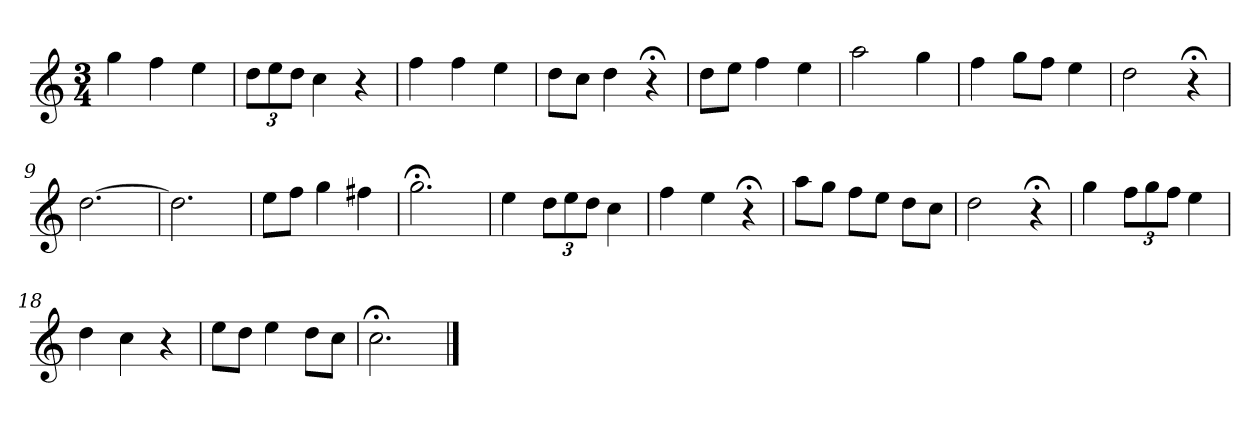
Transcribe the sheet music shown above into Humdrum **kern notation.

**kern
*part1
*staff1
*k[]
*C:
*M3/4
*MM120
=1
4gg
4ff
4ee
=2
12ddL
12ee
12ddJ
4cc
4r
=3
4ff
4ff
4ee
=4
8ddL
8ccJ
4dd
4r;<
=5
8ddL
8eeJ
4ff
4ee
=6
2aa
4gg
=7
4ff
8ggL
8ffJ
4ee
=8
2dd
4r;<
=9
[2.dd
=10
2.dd]
=11
8eeL
8ffJ
4gg
4ff#X
=12
2.gg;<
=13
4ee
12ddL
12ee
12ddJ
4cc
=14
4ff
4ee
4r;<
=15
8aaL
8ggJ
8ffL
8eeJ
8ddL
8ccJ
=16
2dd
4r;<
=17
4gg
12ffL
12gg
12ffJ
4ee
=18
4dd
4cc
4r
=19
8eeL
8ddJ
4ee
8ddL
8ccJ
=20
2.cc;<
==
*-
